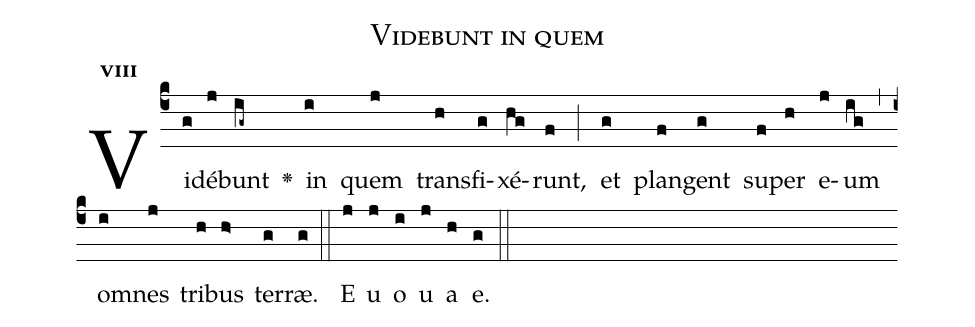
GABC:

name:Videbunt in quem;
office-part:Antiphona;
mode:8;
%%
initial-style: 1;
name: Videbunt in quem
book: Antiphonae & Responsoria/Tomus II, p. 120;
occasion: Hebdomada Sancta Feria IV;
office-part: Laudes Ant 3;
user-notes: ;
commentary: ;
annotation: 8g;
centering-scheme: english;
fontsize: 12;
font: OFLSortsMillGoudy;
height: 11;
width: 4.5;
%%
(c4)Vi(g)dé(j)bunt(ig~) <v>\greheightstar</v>() in(i) quem(j) tran(h)sfi(g)xé(hg)runt,(f) (;) et(g) plan(f)gent(g) su(f)per(h) e(j)um(ig) (,) om(i)nes(j) tri(h)bus(h>) ter(g)ræ.(g) (::)
E(j) u(j) o(i) u(j) a(h) e.(g) (::)
